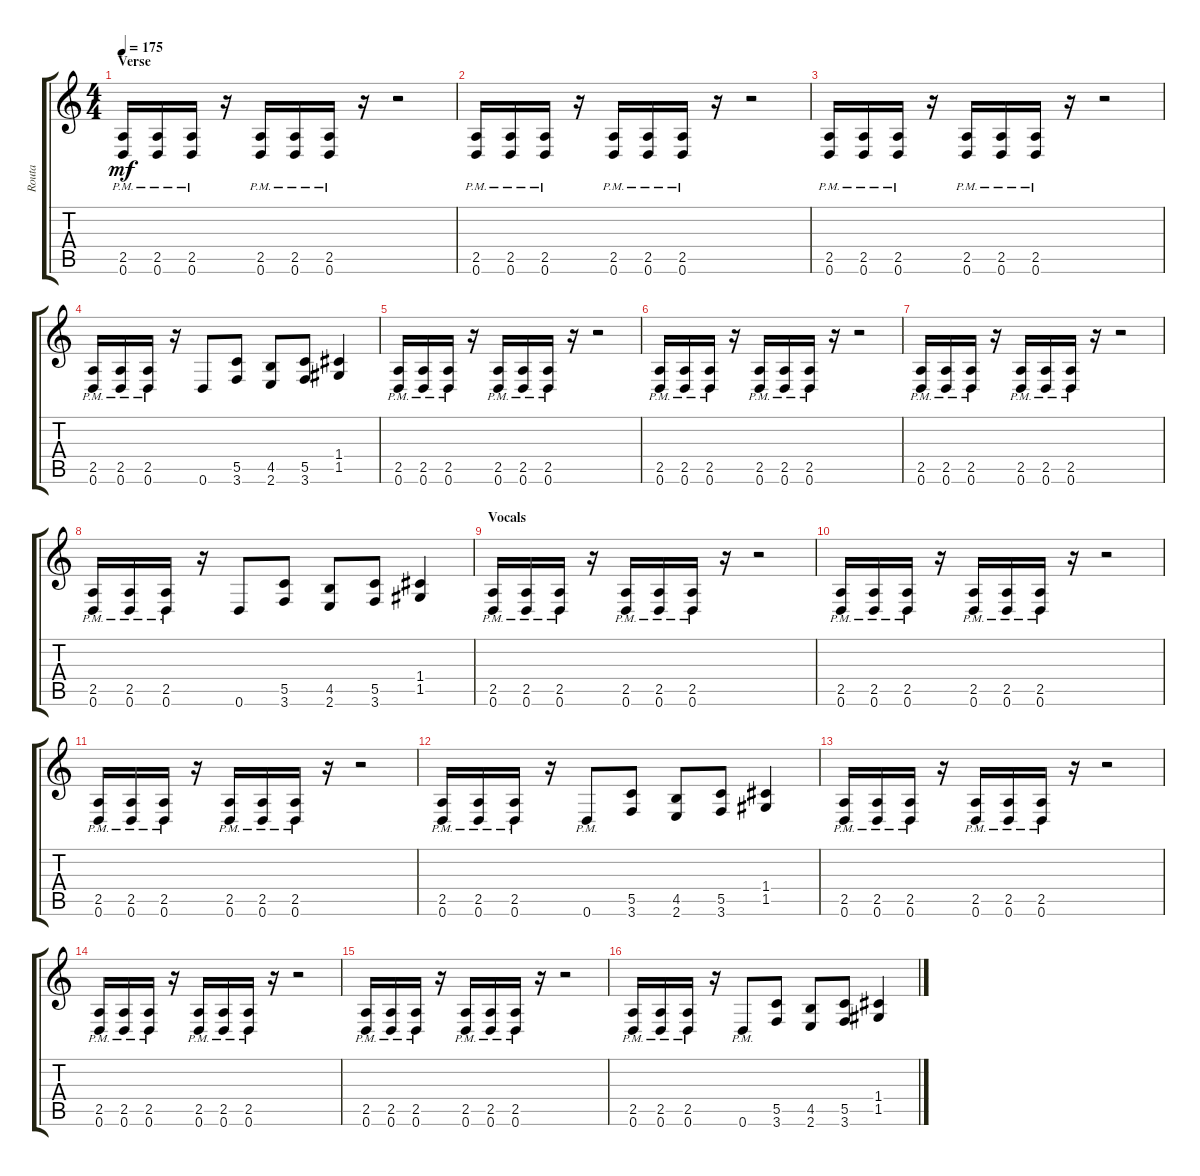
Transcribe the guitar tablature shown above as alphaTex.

\track ("Routa" "Routa") {instrument distortionguitar}
\staff {score tabs}
\tuning (D4 A3 F3 C3 G2 D2) {hide}
\ts (4 4)
\section ("" "Verse")
\tempo 175
\clef g2
\ks c
(2.5{pm} 0.6{pm}).16{dy mf} (2.5{pm} 0.6{pm}).16 (2.5{pm} 0.6{pm}).16 r.16 (2.5{pm} 0.6{pm}).16 (2.5{pm} 0.6{pm}).16 (2.5{pm} 0.6{pm}).16 r.16 r.2 |
(2.5{pm} 0.6{pm}).16 (2.5{pm} 0.6{pm}).16 (2.5{pm} 0.6{pm}).16 r.16 (2.5{pm} 0.6{pm}).16 (2.5{pm} 0.6{pm}).16 (2.5{pm} 0.6{pm}).16 r.16 r.2 |
(2.5{pm} 0.6{pm}).16 (2.5{pm} 0.6{pm}).16 (2.5{pm} 0.6{pm}).16 r.16 (2.5{pm} 0.6{pm}).16 (2.5{pm} 0.6{pm}).16 (2.5{pm} 0.6{pm}).16 r.16 r.2 |
(2.5{pm} 0.6{pm}).16 (2.5{pm} 0.6{pm}).16 (2.5{pm} 0.6{pm}).16 r.16 0.6.8 (5.5 3.6).8 (4.5 2.6).8 (5.5 3.6).8 (1.4 1.5).4 |
(2.5{pm} 0.6{pm}).16 (2.5{pm} 0.6{pm}).16 (2.5{pm} 0.6{pm}).16 r.16 (2.5{pm} 0.6{pm}).16 (2.5{pm} 0.6{pm}).16 (2.5{pm} 0.6{pm}).16 r.16 r.2 |
(2.5{pm} 0.6{pm}).16 (2.5{pm} 0.6{pm}).16 (2.5{pm} 0.6{pm}).16 r.16 (2.5{pm} 0.6{pm}).16 (2.5{pm} 0.6{pm}).16 (2.5{pm} 0.6{pm}).16 r.16 r.2 |
(2.5{pm} 0.6{pm}).16 (2.5{pm} 0.6{pm}).16 (2.5{pm} 0.6{pm}).16 r.16 (2.5{pm} 0.6{pm}).16 (2.5{pm} 0.6{pm}).16 (2.5{pm} 0.6{pm}).16 r.16 r.2 |
(2.5{pm} 0.6{pm}).16 (2.5{pm} 0.6{pm}).16 (2.5{pm} 0.6{pm}).16 r.16 0.6.8 (5.5 3.6).8 (4.5 2.6).8 (5.5 3.6).8 (1.4 1.5).4 |
\section ("" "Vocals")
(2.5{pm} 0.6{pm}).16 (2.5{pm} 0.6{pm}).16 (2.5{pm} 0.6{pm}).16 r.16 (2.5{pm} 0.6{pm}).16 (2.5{pm} 0.6{pm}).16 (2.5{pm} 0.6{pm}).16 r.16 r.2 |
(2.5{pm} 0.6{pm}).16 (2.5{pm} 0.6{pm}).16 (2.5{pm} 0.6{pm}).16 r.16 (2.5{pm} 0.6{pm}).16 (2.5{pm} 0.6{pm}).16 (2.5{pm} 0.6{pm}).16 r.16 r.2 |
(2.5{pm} 0.6{pm}).16 (2.5{pm} 0.6{pm}).16 (2.5{pm} 0.6{pm}).16 r.16 (2.5{pm} 0.6{pm}).16 (2.5{pm} 0.6{pm}).16 (2.5{pm} 0.6{pm}).16 r.16 r.2 |
(2.5{pm} 0.6{pm}).16 (2.5{pm} 0.6{pm}).16 (2.5{pm} 0.6{pm}).16 r.16 0.6{pm}.8 (5.5 3.6).8 (4.5 2.6).8 (5.5 3.6).8 (1.4 1.5).4 |
(2.5{pm} 0.6{pm}).16 (2.5{pm} 0.6{pm}).16 (2.5{pm} 0.6{pm}).16 r.16 (2.5{pm} 0.6{pm}).16 (2.5{pm} 0.6{pm}).16 (2.5{pm} 0.6{pm}).16 r.16 r.2 |
(2.5{pm} 0.6{pm}).16 (2.5{pm} 0.6{pm}).16 (2.5{pm} 0.6{pm}).16 r.16 (2.5{pm} 0.6{pm}).16 (2.5{pm} 0.6{pm}).16 (2.5{pm} 0.6{pm}).16 r.16 r.2 |
(2.5{pm} 0.6{pm}).16 (2.5{pm} 0.6{pm}).16 (2.5{pm} 0.6{pm}).16 r.16 (2.5{pm} 0.6{pm}).16 (2.5{pm} 0.6{pm}).16 (2.5{pm} 0.6{pm}).16 r.16 r.2 |
(2.5{pm} 0.6{pm}).16 (2.5{pm} 0.6{pm}).16 (2.5{pm} 0.6{pm}).16 r.16 0.6{pm}.8 (5.5 3.6).8 (4.5 2.6).8 (5.5 3.6).8 (1.4 1.5).4
